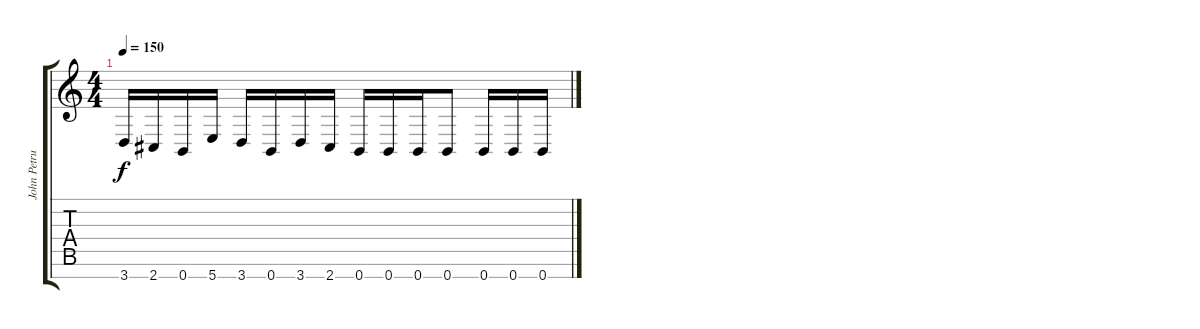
\track ("John Petrucci" "John Petru") {instrument distortionguitar}
\staff {score tabs}
\tuning (E4 B3 G3 D3 A2 E2 B1) {hide}
\ts (4 4)
\tempo 150
\clef g2
\ks c
3.7.16{dy f} 2.7.16 0.7.16 5.7.16 3.7.16 0.7.16 3.7.16 2.7.16 0.7.16 0.7.16 0.7.16 0.7.8 0.7.16 0.7.16 0.7.16
